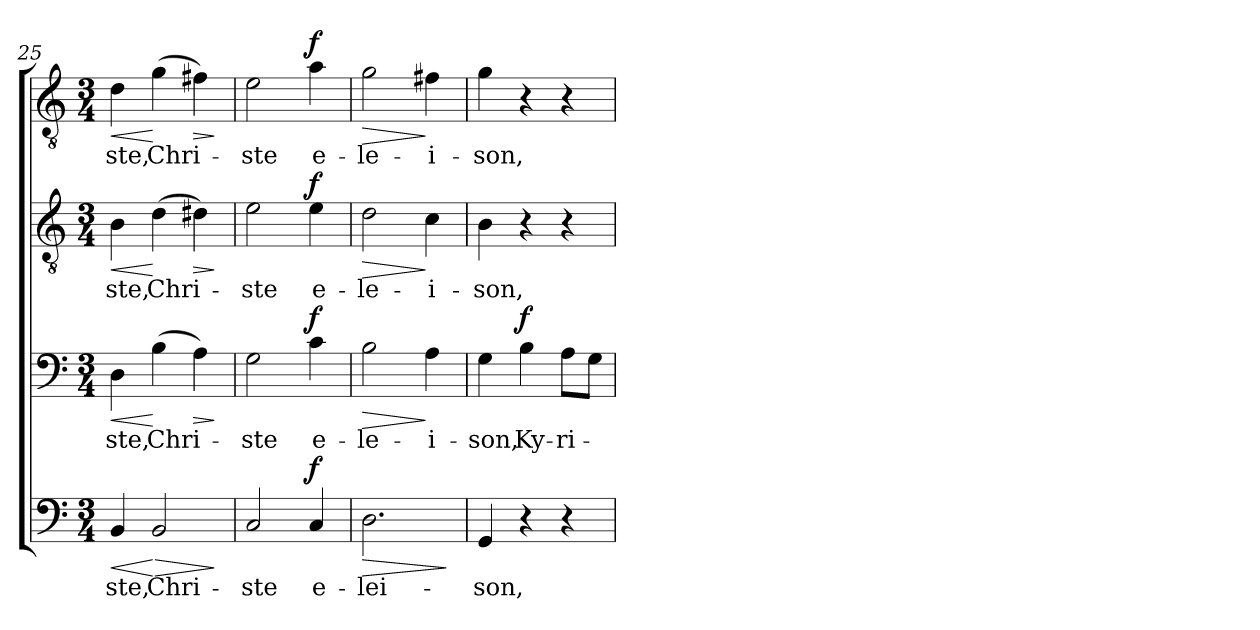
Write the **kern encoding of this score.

**kern	**text	**dynam	**kern	**text	**dynam	**kern	**text	**dynam	**kern	**text	**dynam
*part4	*part4	*part4	*part3	*part3	*part3	*part2	*part2	*part2	*part1	*part1	*part1
*staff4	*staff4	*staff4	*staff3	*staff3	*staff3	*staff2	*staff2	*staff2	*staff1	*staff1	*staff1
*clefF4	*	*	*clefF4	*	*	*clefGv2	*	*	*clefGv2	*	*
*k[]	*	*	*k[]	*	*	*k[]	*	*	*k[]	*	*
*C:	*	*	*C:	*	*	*C:	*	*	*C:	*	*
*M3/4	*	*	*M3/4	*	*	*M3/4	*	*	*M3/4	*	*
=25	=25	=25	=25	=25	=25	=25	=25	=25	=25	=25	=25
!	!LO:LY:b	!LO:HP:b	!	!LO:LY:b	!LO:HP:b	!	!LO:LY:b	!LO:HP:b	!	!LO:LY:b	!LO:HP:b
4BB/	-ste,	<	4D\	-ste,	<	4B\	-ste,	<	4d\	-ste,	<
!	!LO:LY:b	!LO:HP:n=1:b	!	!LO:LY:b	!	!	!LO:LY:b	!	!	!LO:LY:b	!
2BB/	Chri-	[ >	(>4B\	Chri-	[	(>4d\	Chri-	[	(>4g\	Chri-	[
!	!	!	!	!	!LO:HP:b	!	!	!LO:HP:b	!	!	!LO:HP:b
.	.	.	4A\)	.	>	4d#X\)	.	>	4f#X\)	.	>
.	.	]	.	.	]	.	.	]	.	.	]
=26	=26	=26	=26	=26	=26	=26	=26	=26	=26	=26	=26
!	!LO:LY:b	!	!	!LO:LY:b	!	!	!LO:LY:b	!	!	!LO:LY:b	!
2C/	-ste	.	2G\	-ste	.	2e\	-ste	.	2e\	-ste	.
!	!LO:LY:b	!LO:DY:a	!	!LO:LY:b	!LO:DY:a	!	!LO:LY:b	!LO:DY:a	!	!LO:LY:b	!LO:DY:a
4C/	e-	f	4c\	e-	f	4e\	e-	f	4a\	e-	f
=27	=27	=27	=27	=27	=27	=27	=27	=27	=27	=27	=27
!	!LO:LY:b	!LO:HP:b	!	!LO:LY:b	!LO:HP:b	!	!LO:LY:b	!LO:HP:b	!	!LO:LY:b	!LO:HP:b
2.D\	-lei-	>	2B\	-le-	>	2d\	-le-	>	2g\	-le-	>
!	!	!	!	!LO:LY:b	!	!	!LO:LY:b	!	!	!LO:LY:b	!
.	.	.	4A\	-i-	]	4c\	-i-	]	4f#X\	-i-	]
.	.	]	.	.	.	.	.	.	.	.	.
=28	=28	=28	=28	=28	=28	=28	=28	=28	=28	=28	=28
!	!LO:LY:b	!	!	!LO:LY:b	!	!	!LO:LY:b	!	!	!LO:LY:b	!
4GG/	-son,	.	4G\	-son,	.	4B\	-son,	.	4g\	-son,	.
!	!	!	!	!LO:LY:b	!LO:DY:a	!	!	!	!	!	!
4r	.	.	4B\	Ky-	f	4r	.	.	4r	.	.
!	!	!	!	!LO:LY:b	!	!	!	!	!	!	!
4r	.	.	8A\L	-ri-	.	4r	.	.	4r	.	.
.	.	.	8G\J	.	.	.	.	.	.	.	.
=	=	=	=	=	=	=	=	=	=	=	=
*-	*-	*-	*-	*-	*-	*-	*-	*-	*-	*-	*-
